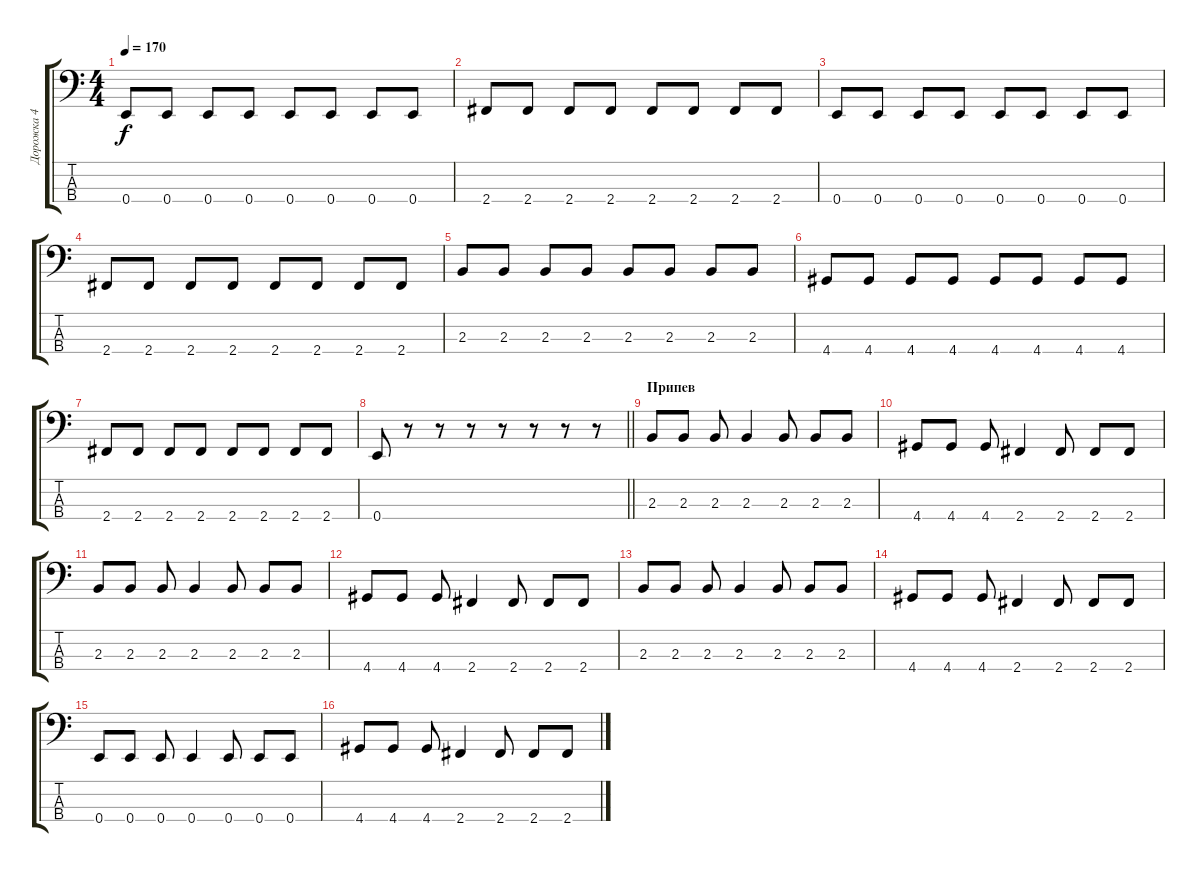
\track ("Дорожка 4" "Дорожка 4") {instrument electricbasspick}
\staff {score tabs}
\tuning (G2 D2 A1 E1) {hide}
\ts (4 4)
\tempo 170
\clef f4
\ks c
0.4.8{dy f} 0.4.8 0.4.8 0.4.8 0.4.8 0.4.8 0.4.8 0.4.8 |
2.4.8 2.4.8 2.4.8 2.4.8 2.4.8 2.4.8 2.4.8 2.4.8 |
0.4.8 0.4.8 0.4.8 0.4.8 0.4.8 0.4.8 0.4.8 0.4.8 |
2.4.8 2.4.8 2.4.8 2.4.8 2.4.8 2.4.8 2.4.8 2.4.8 |
2.3.8 2.3.8 2.3.8 2.3.8 2.3.8 2.3.8 2.3.8 2.3.8 |
4.4.8 4.4.8 4.4.8 4.4.8 4.4.8 4.4.8 4.4.8 4.4.8 |
2.4.8 2.4.8 2.4.8 2.4.8 2.4.8 2.4.8 2.4.8 2.4.8 |
\barLineRight lightlight
0.4.8 r.8 r.8 r.8 r.8 r.8 r.8 r.8 |
\section ("" "Припев")
2.3.8 2.3.8 2.3.8 2.3.4 2.3.8 2.3.8 2.3.8 |
4.4.8 4.4.8 4.4.8 2.4.4 2.4.8 2.4.8 2.4.8 |
2.3.8 2.3.8 2.3.8 2.3.4 2.3.8 2.3.8 2.3.8 |
4.4.8 4.4.8 4.4.8 2.4.4 2.4.8 2.4.8 2.4.8 |
2.3.8 2.3.8 2.3.8 2.3.4 2.3.8 2.3.8 2.3.8 |
4.4.8 4.4.8 4.4.8 2.4.4 2.4.8 2.4.8 2.4.8 |
0.4.8 0.4.8 0.4.8 0.4.4 0.4.8 0.4.8 0.4.8 |
4.4.8 4.4.8 4.4.8 2.4.4 2.4.8 2.4.8 2.4.8
